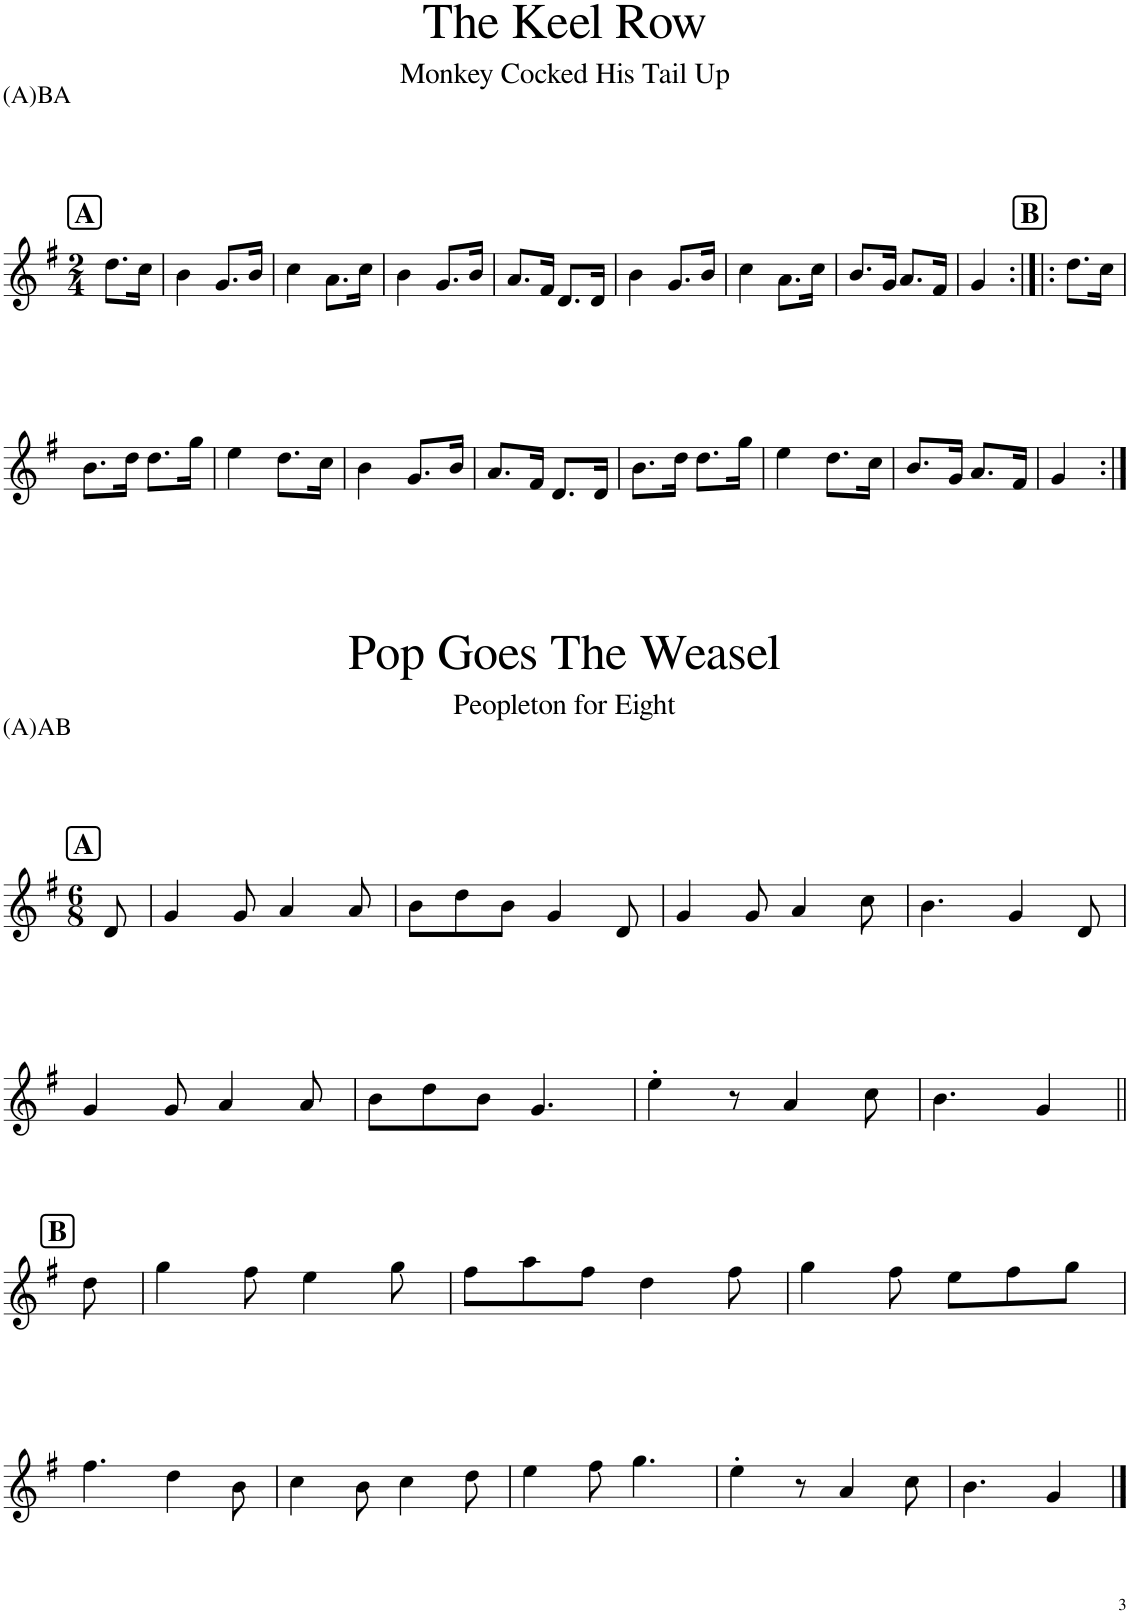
**kern
*part1
*staff1
*I"Piano
*I'Pno
!!LO:PB:g=z
*clefG2
*k[f#]
*G:
*M2/4
!!LO:REH:place=s1:a:B:cj:fs=14:t=A
=1
8.dd\L
16cc\Jk
=2
4b\
8.g/L
16b/Jk
=3
4cc\
8.a\L
16cc\Jk
=4
4b\
8.g/L
16b/Jk
=5
8.a/L
16f#/Jk
8.d/L
16d/Jk
=6
4b\
8.g/L
16b/Jk
=7
4cc\
8.a\L
16cc\Jk
=8
8.b/L
16g/Jk
8.a/L
16f#/Jk
=9
4g/
!!LO:REH:place=s1:a:B:cj:fs=14:t=B
=10:|!|:
8.dd\L
16cc\Jk
!!LO:LB:g=z
=11
8.b\L
16dd\Jk
8.dd\L
16gg\Jk
=12
4ee\
8.dd\L
16cc\Jk
=13
4b\
8.g/L
16b/Jk
=14
8.a/L
16f#/Jk
8.d/L
16d/Jk
=15
8.b\L
16dd\Jk
8.dd\L
16gg\Jk
=16
4ee\
8.dd\L
16cc\Jk
=17
8.b/L
16g/Jk
8.a/L
16f#/Jk
=18
4g/
!!LO:LB:g=z
!!LO:REH:place=s1:a:B:cj:fs=14:t=A
=1:|!
*k[f#]
*G:
*M6/8
8d/
=2
4g/
8g/
4a/
8a/
=3
8b\L
8dd\
8b\J
4g/
8d/
=4
4g/
8g/
4a/
8cc\
=5
4.b\
4g/
8d/
!!LO:LB:g=z
=6
4g/
8g/
4a/
8a/
=7
8b\L
8dd\
8b\J
4.g/
=8
4ee'\
8r
4a/
8cc\
=9
4.b\
4g/
!!LO:LB:g=z
!!LO:REH:place=s1:a:B:cj:fs=14:t=B
=10||
8dd\
=11
4gg\
8ff#\
4ee\
8gg\
=12
8ff#\L
8aa\
8ff#\J
4dd\
8ff#\
=13
4gg\
8ff#\
8ee\L
8ff#\
8gg\J
!!LO:LB:g=z
=14
4.ff#\
4dd\
8b\
=15
4cc\
8b\
4cc\
8dd\
=16
4ee\
8ff#\
4.gg\
=17
4ee'\
8r
4a/
8cc\
=18
4.b\
4g/
==
*-
